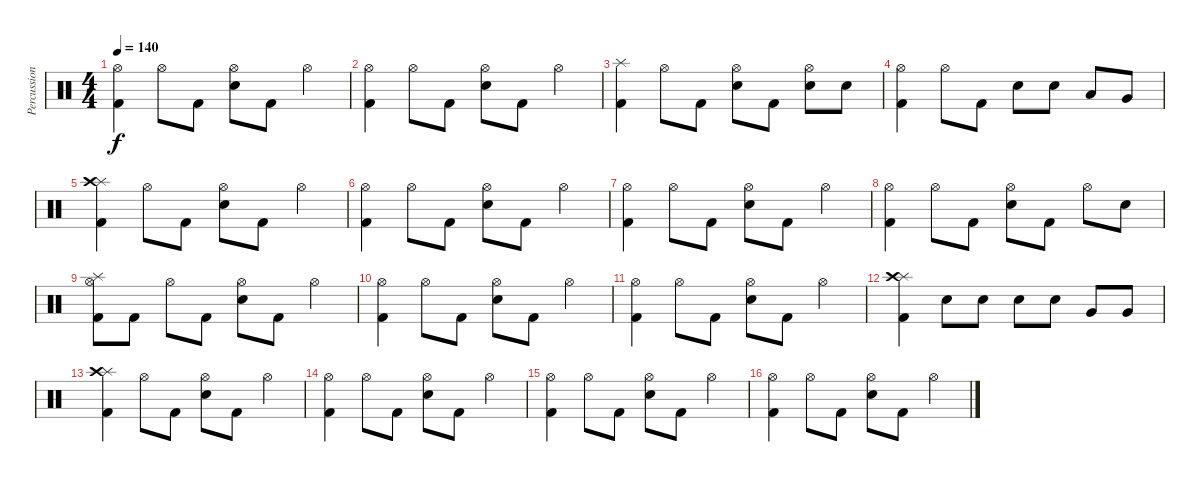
\track ("Percussion" "Percussion") {instrument percussion}
\staff {score}
\articulation defaults
\ts (4 4)
\tempo 140
\clef neutral
\ks c
("Hi-Hat (open)" "Kick (hit) 2").4{dy f} "Hi-Hat (open)".8 "Kick (hit) 2".8 ("Hi-Hat (open)" "Electric Snare (hit)").8 "Kick (hit) 2".8 "Hi-Hat (open)".4 |
("Hi-Hat (open)" "Kick (hit) 2").4 "Hi-Hat (open)".8 "Kick (hit) 2".8 ("Hi-Hat (open)" "Electric Snare (hit)").8 "Kick (hit) 2".8 "Hi-Hat (open)".4 |
("Splash (hit)" "Kick (hit) 2").4 "Hi-Hat (open)".8 "Kick (hit) 2".8 ("Hi-Hat (open)" "Electric Snare (hit)").8 "Kick (hit) 2".8 ("Hi-Hat (open)" "Electric Snare (hit)").8 "Electric Snare (hit)".8 |
("Hi-Hat (open)" "Kick (hit) 2").4 "Hi-Hat (open)".8 "Kick (hit) 2".8 "Electric Snare (hit)".8 "Electric Snare (hit)".8 "Low Tom (hit)".8 "Very Low Tom (hit)".8 |
("Splash (hit)" "Crash high (hit)" "Kick (hit) 2").4 "Hi-Hat (open)".8 "Kick (hit) 2".8 ("Hi-Hat (open)" "Electric Snare (hit)").8 "Kick (hit) 2".8 "Hi-Hat (open)".4 |
("Hi-Hat (open)" "Kick (hit) 2").4 "Hi-Hat (open)".8 "Kick (hit) 2".8 ("Hi-Hat (open)" "Electric Snare (hit)").8 "Kick (hit) 2".8 "Hi-Hat (open)".4 |
("Hi-Hat (open)" "Kick (hit) 2").4 "Hi-Hat (open)".8 "Kick (hit) 2".8 ("Hi-Hat (open)" "Electric Snare (hit)").8 "Kick (hit) 2".8 "Hi-Hat (open)".4 |
("Hi-Hat (open)" "Kick (hit) 2").4 "Hi-Hat (open)".8 "Kick (hit) 2".8 ("Hi-Hat (open)" "Electric Snare (hit)").8 "Kick (hit) 2".8 "Hi-Hat (open)".8 "Electric Snare (hit)".8 |
("Hi-Hat (open)" "Splash (hit)" "Kick (hit) 2").8 "Kick (hit) 2".8 "Hi-Hat (open)".8 "Kick (hit) 2".8 ("Hi-Hat (open)" "Electric Snare (hit)").8 "Kick (hit) 2".8 "Hi-Hat (open)".4 |
("Hi-Hat (open)" "Kick (hit) 2").4 "Hi-Hat (open)".8 "Kick (hit) 2".8 ("Hi-Hat (open)" "Electric Snare (hit)").8 "Kick (hit) 2".8 "Hi-Hat (open)".4 |
("Hi-Hat (open)" "Kick (hit) 2").4 "Hi-Hat (open)".8 "Kick (hit) 2".8 ("Hi-Hat (open)" "Electric Snare (hit)").8 "Kick (hit) 2".8 "Hi-Hat (open)".4 |
("Splash (hit)" "Crash high (hit)" "Kick (hit) 2").4 "Electric Snare (hit)".8 "Electric Snare (hit)".8 "Electric Snare (hit)".8 "Electric Snare (hit)".8 "Very Low Tom (hit)".8 "Very Low Tom (hit)".8 |
("Splash (hit)" "Crash high (hit)" "Kick (hit) 2").4 "Hi-Hat (open)".8 "Kick (hit) 2".8 ("Hi-Hat (open)" "Electric Snare (hit)").8 "Kick (hit) 2".8 "Hi-Hat (open)".4 |
("Hi-Hat (open)" "Kick (hit) 2").4 "Hi-Hat (open)".8 "Kick (hit) 2".8 ("Hi-Hat (open)" "Electric Snare (hit)").8 "Kick (hit) 2".8 "Hi-Hat (open)".4 |
("Hi-Hat (open)" "Kick (hit) 2").4 "Hi-Hat (open)".8 "Kick (hit) 2".8 ("Hi-Hat (open)" "Electric Snare (hit)").8 "Kick (hit) 2".8 "Hi-Hat (open)".4 |
("Hi-Hat (open)" "Kick (hit) 2").4 "Hi-Hat (open)".8 "Kick (hit) 2".8 ("Hi-Hat (open)" "Electric Snare (hit)").8 "Kick (hit) 2".8 "Hi-Hat (open)".4
